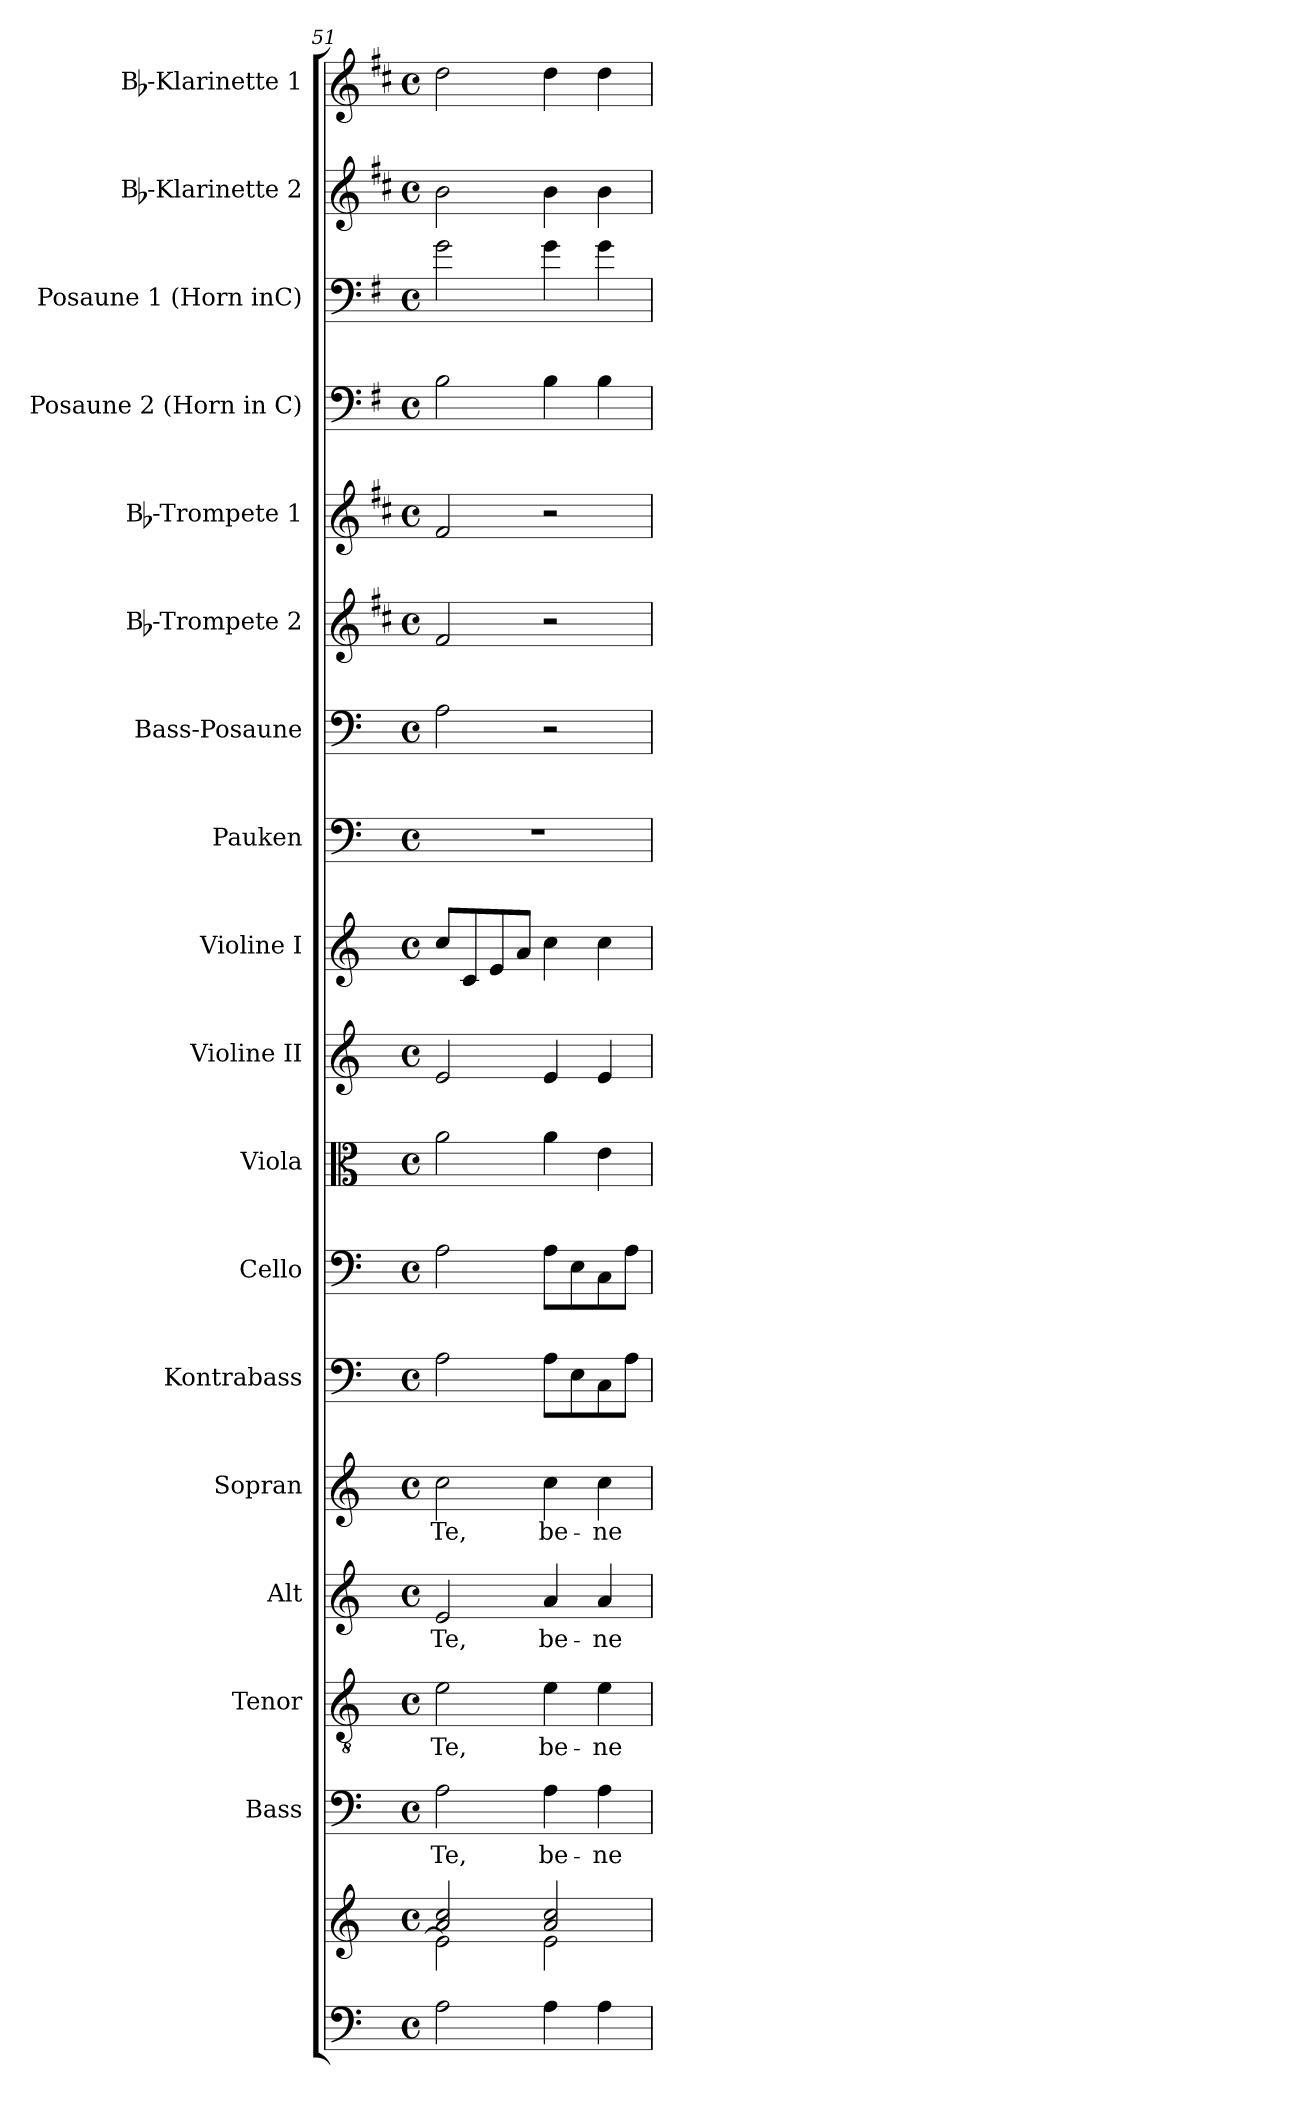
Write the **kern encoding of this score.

**kern	**kern	**kern	**text	**kern	**text	**kern	**text	**kern	**text	**kern	**kern	**kern	**kern	**kern	**kern	**kern	**kern	**kern	**kern	**kern	**kern	**kern
*part18	*part18	*part17	*part17	*part16	*part16	*part15	*part15	*part14	*part14	*part13	*part12	*part11	*part10	*part9	*part8	*part7	*part6	*part5	*part4	*part3	*part2	*part1
*staff19	*staff18	*staff17	*staff17	*staff16	*staff16	*staff15	*staff15	*staff14	*staff14	*staff13	*staff12	*staff11	*staff10	*staff9	*staff8	*staff7	*staff6	*staff5	*staff4	*staff3	*staff2	*staff1
*	*	*I"Bass	*	*I"Tenor	*	*I"Alt	*	*I"Sopran	*	*I"Kontrabass	*I"Cello	*I"Viola	*I"Violine II	*I"Violine I	*I"Pauken	*I"Bass-Posaune	*I"Bb-Trompete 2	*I"Bb-Trompete 1	*I"Posaune 2 (Horn in C)	*I"Posaune 1 (Horn inC)	*I"Bb-Klarinette 2	*I"Bb-Klarinette 1
*	*	*I'B.	*	*I'T.	*	*I'A.	*	*I'S.	*	*I'Kb.	*	*I'Vla.	*I'Vl. II	*I'Vl. I	*I'Pk.	*I'B-Pos.	*I'Bb Trp. 2	*I'Bb Trp. 1	*I'Pos. 2	*I'Pos. 1	*I'Bb Kl. 2	*I'Bb Kl. 1
*clefF4	*clefG2	*clefF4	*	*clefGv2	*	*clefG2	*	*clefG2	*	*clefF4	*clefF4	*clefC3	*clefG2	*clefG2	*clefF4	*clefF4	*clefG2	*clefG2	*clefF4	*clefF4	*clefG2	*clefG2
*	*	*	*	*	*	*	*	*	*	*ITrd7c12	*	*	*	*	*	*	*ITrd1c2	*ITrd1c2	*ITrd4c7	*ITrd4c7	*ITrd1c2	*ITrd1c2
*k[]	*k[]	*k[]	*	*k[]	*	*k[]	*	*k[]	*	*k[]	*k[]	*k[]	*k[]	*k[]	*k[]	*k[]	*k[]	*k[]	*k[]	*k[]	*k[]	*k[]
*C:	*C:	*C:	*	*C:	*	*C:	*	*C:	*	*C:	*C:	*C:	*C:	*C:	*C:	*C:	*C:	*C:	*C:	*C:	*C:	*C:
*M4/4	*M4/4	*M4/4	*	*M4/4	*	*M4/4	*	*M4/4	*	*M4/4	*M4/4	*M4/4	*M4/4	*M4/4	*M4/4	*M4/4	*M4/4	*M4/4	*M4/4	*M4/4	*M4/4	*M4/4
*met(c)	*met(c)	*met(c)	*	*met(c)	*	*met(c)	*	*met(c)	*	*met(c)	*met(c)	*met(c)	*met(c)	*met(c)	*met(c)	*met(c)	*met(c)	*met(c)	*met(c)	*met(c)	*met(c)	*met(c)
=51	=51	=51	=51	=51	=51	=51	=51	=51	=51	=51	=51	=51	=51	=51	=51	=51	=51	=51	=51	=51	=51	=51
*	*^	*	*	*	*	*	*	*	*	*	*	*	*	*	*	*	*	*	*	*	*	*
!	!	!	!	!LO:LY:b	!	!LO:LY:b	!	!LO:LY:b	!	!LO:LY:b	!	!	!	!	!	!	!	!	!	!	!	!	!
2A\	2a/ 2cc/	2e\]	2A\	Te,	2e\	Te,	2e/	Te,	2cc\	Te,	2AA\	2A\	2a\	2e/	8cc/L	1r	2A\	2e/	2e/	2E\	2c\	2a\	2cc\
.	.	.	.	.	.	.	.	.	.	.	.	.	.	.	8c/	.	.	.	.	.	.	.	.
.	.	.	.	.	.	.	.	.	.	.	.	.	.	.	8e/	.	.	.	.	.	.	.	.
.	.	.	.	.	.	.	.	.	.	.	.	.	.	.	8a/J	.	.	.	.	.	.	.	.
!	!	!	!	!LO:LY:b	!	!LO:LY:b	!	!LO:LY:b	!	!LO:LY:b	!	!	!	!	!	!	!	!	!	!	!	!	!
4A\	2a/ 2cc/	2e\	4A\	be-	4e\	be-	4a/	be-	4cc\	be-	8AA\L	8A\L	4a\	4e/	4cc\	.	2r	2r	2r	4E\	4c\	4a\	4cc\
.	.	.	.	.	.	.	.	.	.	.	8EE\	8E\	.	.	.	.	.	.	.	.	.	.	.
!	!	!	!	!LO:LY:b	!	!LO:LY:b	!	!LO:LY:b	!	!LO:LY:b	!	!	!	!	!	!	!	!	!	!	!	!	!
4A\	.	.	4A\	-ne-	4e\	-ne-	4a/	-ne-	4cc\	-ne-	8CC\	8C\	4e\	4e/	4cc\	.	.	.	.	4E\	4c\	4a\	4cc\
.	.	.	.	.	.	.	.	.	.	.	8AA\J	8A\J	.	.	.	.	.	.	.	.	.	.	.
*	*v	*v	*	*	*	*	*	*	*	*	*	*	*	*	*	*	*	*	*	*	*	*	*
=	=	=	=	=	=	=	=	=	=	=	=	=	=	=	=	=	=	=	=	=	=	=
*-	*-	*-	*-	*-	*-	*-	*-	*-	*-	*-	*-	*-	*-	*-	*-	*-	*-	*-	*-	*-	*-	*-
